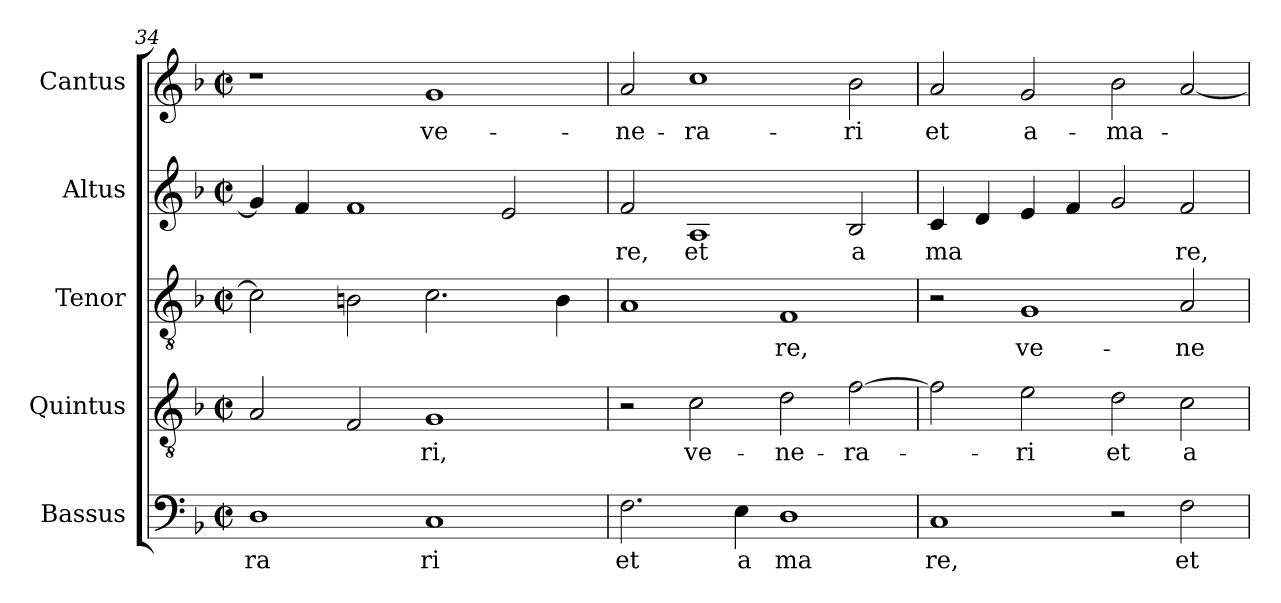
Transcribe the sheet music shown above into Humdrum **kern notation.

**kern	**text	**kern	**text	**kern	**text	**kern	**text	**kern	**text
*part5	*part5	*part4	*part4	*part3	*part3	*part2	*part2	*part1	*part1
*staff5	*staff5	*staff4	*staff4	*staff3	*staff3	*staff2	*staff2	*staff1	*staff1
*I"Bassus	*	*I"Quintus	*	*I"Tenor	*	*I"Altus	*	*I"Cantus	*
!!LO:LB:g=z
*clefF4	*	*clefGv2	*	*clefGv2	*	*clefG2	*	*clefG2	*
*k[b-]	*	*k[b-]	*	*k[b-]	*	*k[b-]	*	*k[b-]	*
*F:	*	*F:	*	*F:	*	*F:	*	*F:	*
*M2/2	*	*M2/2	*	*M2/2	*	*M2/2	*	*M2/2	*
*met(c|)	*	*met(c|)	*	*met(c|)	*	*met(c|)	*	*met(c|)	*
=34	=34	=34	=34	=34	=34	=34	=34	=34	=34
!	!LO:LY:b:cj	!	!	!	!	!	!	!	!
*	*	*^	*	*^	*	*	*	*	*
1D	ra	2A/	2ryy	.	2c\]	4ryy	.	4g/]	.	1r	.
.	.	.	.	.	.	8...ryy	.	4f/	.	.	.
.	.	.	.	.	.	1ryy	.	.	.	.	.
.	.	2F/	32ryy	.	2B\	.	.	1f	.	.	.
.	.	.	1ryy	.	.	.	.	.	.	.	.
!	!LO:LY:b:cj	!	!	!LO:LY:b:cj	!	!	!	!	!	!	!LO:LY:b:cj
1C	ri	1G	.	-ri,	2.c\	.	.	.	.	1g	ve-
.	.	.	.	.	.	2ryy	.	.	.	.	.
.	.	.	.	.	.	.	.	2e/	.	.	.
.	.	.	4...ryy	.	.	.	.	.	.	.	.
.	.	.	.	.	4B\	.	.	.	.	.	.
.	.	.	.	.	.	64ryy	.	.	.	.	.
=35	=35	=35	=35	=35	=35	=35	=35	=35	=35	=35	=35
!	!LO:LY:b:cj	!	!	!	!	!	!	!	!LO:LY:b:cj	!	!LO:LY:b:cj
*	*	*v	*v	*	*	*	*	*	*	*	*
*	*	*	*	*v	*v	*	*	*	*	*
2.F\	et	2r	.	1A	.	2f/	re,	2a/	-ne-
!	!	!	!LO:LY:b:cj	!	!	!	!LO:LY:b:cj	!	!LO:LY:b:cj
.	.	2c\	ve-	.	.	1A	et	1cc	-ra-
!	!LO:LY:b:cj	!	!	!	!	!	!	!	!
4E\	a	.	.	.	.	.	.	.	.
!	!LO:LY:b:cj	!	!LO:LY:b:cj	!	!LO:LY:b:cj	!	!	!	!
1D	ma	2d\	-ne-	1F	re,	.	.	.	.
!	!	!	!LO:LY:b:cj	!	!	!	!LO:LY:b:cj	!	!LO:LY:b:cj
.	.	[>2f\	-ra-	.	.	2B-/	a	2b-\	-ri
=36	=36	=36	=36	=36	=36	=36	=36	=36	=36
!	!LO:LY:b:cj	!	!	!	!	!	!LO:LY:b	!	!LO:LY:b:cj
1C	re,	2f\]	.	2r	.	4c/	ma	2a/	et
.	.	.	.	.	.	4d/	.	.	.
!	!	!	!LO:LY:b:cj	!	!LO:LY:b:cj	!	!	!	!LO:LY:b:cj
.	.	2e\	-ri	1G	ve-	4e/	.	2g/	a-
.	.	.	.	.	.	4f/	.	.	.
!	!	!	!LO:LY:b:cj	!	!	!	!	!	!LO:LY:b
2r	.	2d\	et	.	.	2g/	.	2b-\	-ma-
!	!LO:LY:b:cj	!	!LO:LY:b:cj	!	!LO:LY:b:cj	!	!LO:LY:b:cj	!	!
2F\	et	2c\	a-	2A/	-ne-	2f/	re,	[<2a/	.
=	=	=	=	=	=	=	=	=	=
*-	*-	*-	*-	*-	*-	*-	*-	*-	*-
